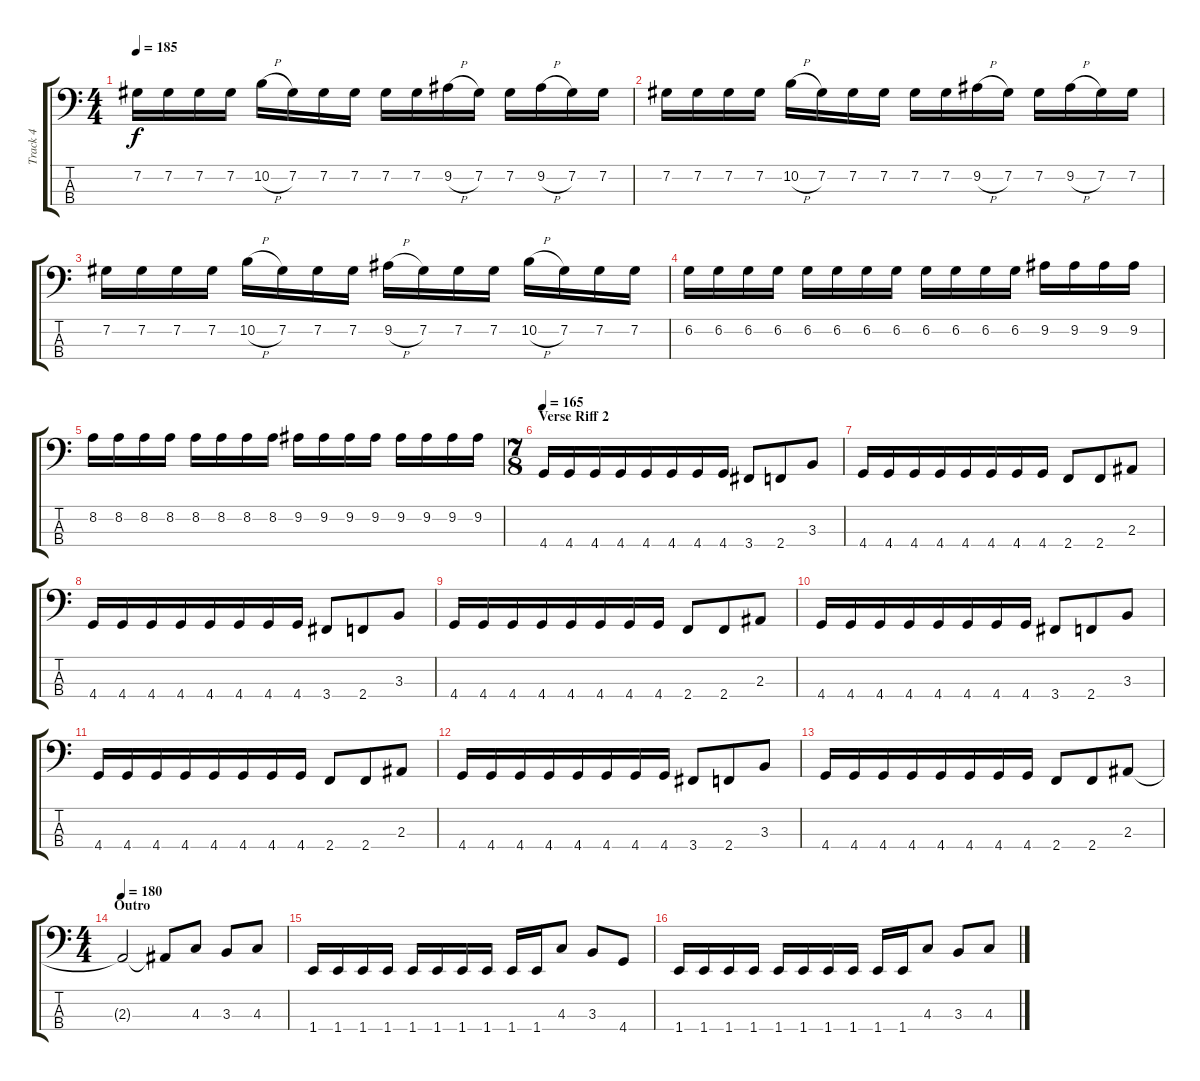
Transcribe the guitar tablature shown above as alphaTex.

\track ("Track 4" "Track 4") {instrument electricbasspick}
\staff {score tabs}
\tuning (Gb2 Db2 Ab1 Eb1) {hide}
\ts (4 4)
\tempo 185
\clef f4
\ks c
7.2.16{dy f} 7.2.16 7.2.16 7.2.16 10.2{h}.16 7.2.16 7.2.16 7.2.16 7.2.16 7.2.16 9.2{h}.16 7.2.16 7.2.16 9.2{h}.16 7.2.16 7.2.16 |
7.2.16 7.2.16 7.2.16 7.2.16 10.2{h}.16 7.2.16 7.2.16 7.2.16 7.2.16 7.2.16 9.2{h}.16 7.2.16 7.2.16 9.2{h}.16 7.2.16 7.2.16 |
7.2.16 7.2.16 7.2.16 7.2.16 10.2{h}.16 7.2.16 7.2.16 7.2.16 9.2{h}.16 7.2.16 7.2.16 7.2.16 10.2{h}.16 7.2.16 7.2.16 7.2.16 |
6.2.16 6.2.16 6.2.16 6.2.16 6.2.16 6.2.16 6.2.16 6.2.16 6.2.16 6.2.16 6.2.16 6.2.16 9.2.16 9.2.16 9.2.16 9.2.16 |
8.2.16 8.2.16 8.2.16 8.2.16 8.2.16 8.2.16 8.2.16 8.2.16 9.2.16 9.2.16 9.2.16 9.2.16 9.2.16 9.2.16 9.2.16 9.2.16 |
\ts (7 8)
\section ("" "Verse Riff 2")
\tempo 165
4.4.16 4.4.16 4.4.16 4.4.16 4.4.16 4.4.16 4.4.16 4.4.16 3.4.8 2.4.8 3.3.8 |
4.4.16 4.4.16 4.4.16 4.4.16 4.4.16 4.4.16 4.4.16 4.4.16 2.4.8 2.4.8 2.3.8 |
4.4.16 4.4.16 4.4.16 4.4.16 4.4.16 4.4.16 4.4.16 4.4.16 3.4.8 2.4.8 3.3.8 |
4.4.16 4.4.16 4.4.16 4.4.16 4.4.16 4.4.16 4.4.16 4.4.16 2.4.8 2.4.8 2.3.8 |
4.4.16 4.4.16 4.4.16 4.4.16 4.4.16 4.4.16 4.4.16 4.4.16 3.4.8 2.4.8 3.3.8 |
4.4.16 4.4.16 4.4.16 4.4.16 4.4.16 4.4.16 4.4.16 4.4.16 2.4.8 2.4.8 2.3.8 |
4.4.16 4.4.16 4.4.16 4.4.16 4.4.16 4.4.16 4.4.16 4.4.16 3.4.8 2.4.8 3.3.8 |
4.4.16 4.4.16 4.4.16 4.4.16 4.4.16 4.4.16 4.4.16 4.4.16 2.4.8 2.4.8 2.3.8 |
\ts (4 4)
\section ("" "Outro")
\tempo 180
2.3{t}.2 2.3{t}.8 4.3.8 3.3.8 4.3.8 |
1.4.16 1.4.16 1.4.16 1.4.16 1.4.16 1.4.16 1.4.16 1.4.16 1.4.16 1.4.16 4.3.8 3.3.8 4.4.8 |
1.4.16 1.4.16 1.4.16 1.4.16 1.4.16 1.4.16 1.4.16 1.4.16 1.4.16 1.4.16 4.3.8 3.3.8 4.3.8
